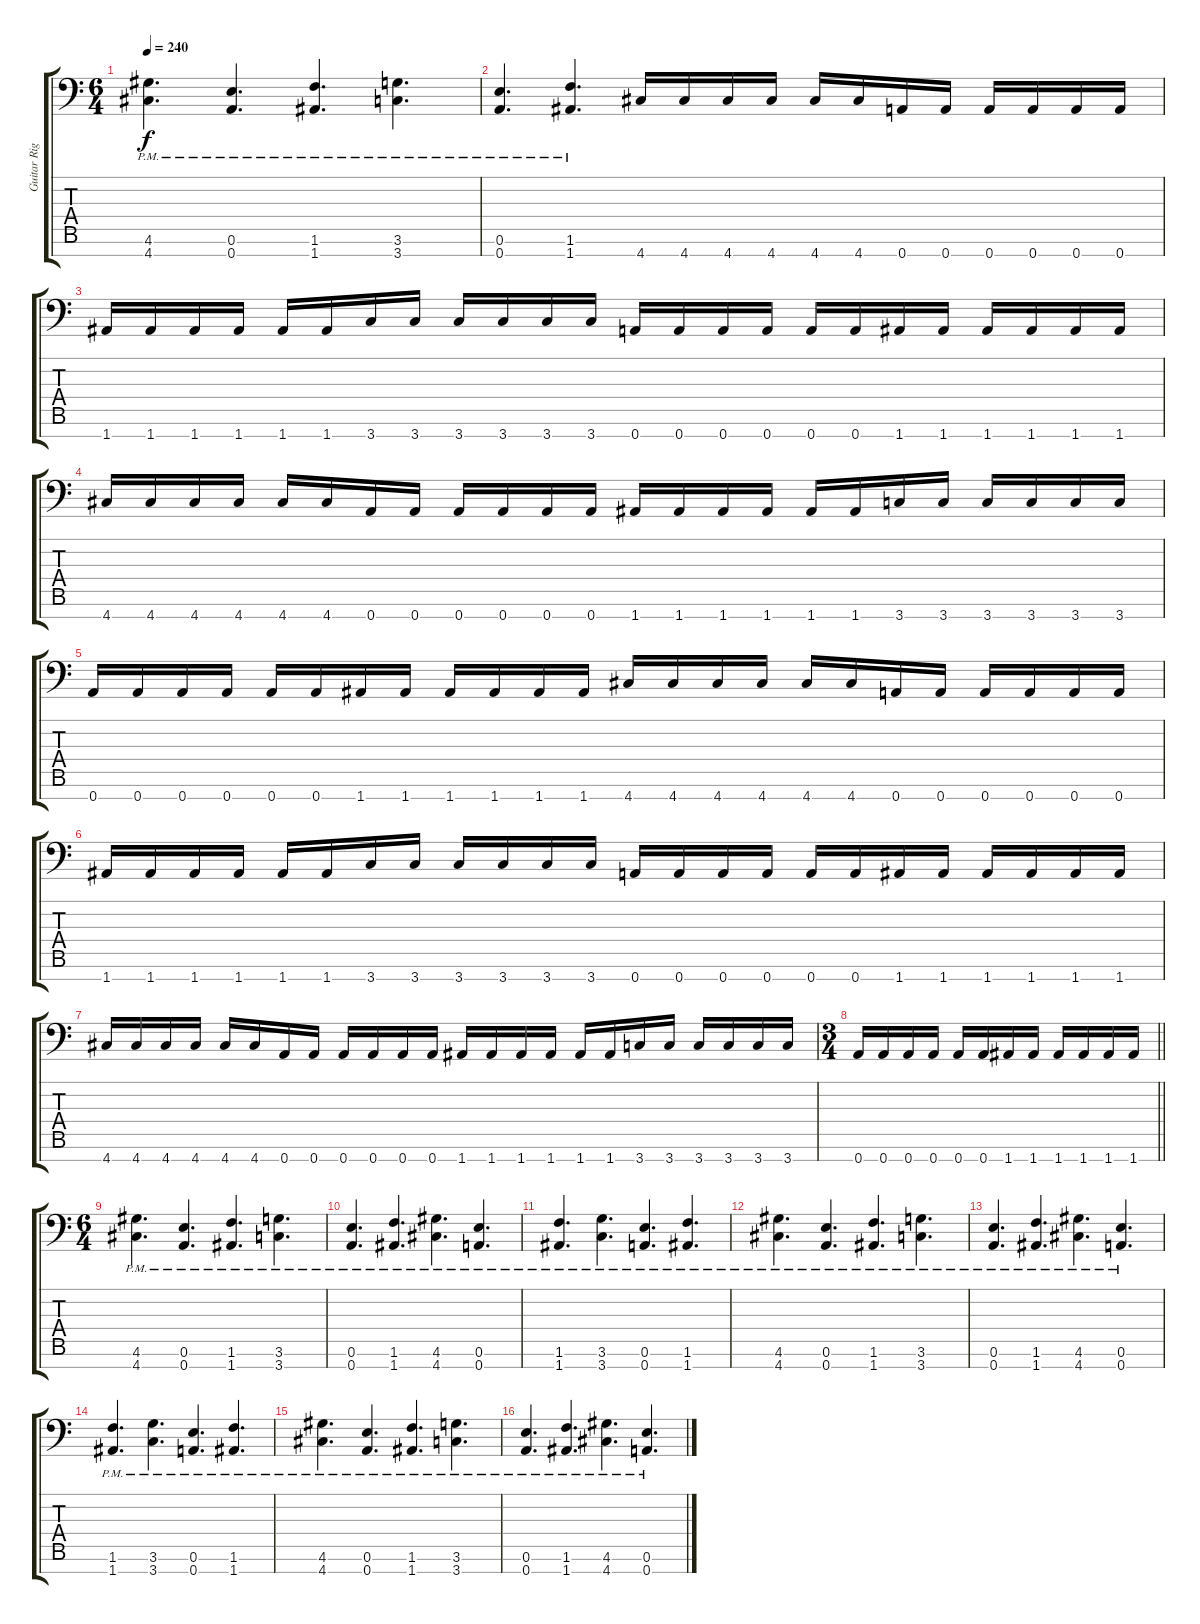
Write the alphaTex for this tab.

\track ("Guitar Right" "Guitar Rig") {instrument distortionguitar}
\staff {score tabs}
\tuning (E4 B3 G3 D3 A2 E2 A1) {hide}
\ts (6 4)
\tempo 240
\clef f4
\ks c
(4.6{pm} 4.7{pm}).4{d dy f} (0.6{pm} 0.7{pm}).4{d} (1.6{pm} 1.7{pm}).4{d} (3.6{pm} 3.7{pm}).4{d} |
(0.6{pm} 0.7{pm}).4{d} (1.6{pm} 1.7{pm}).4{d} 4.7.16 4.7.16 4.7.16 4.7.16 4.7.16 4.7.16 0.7.16 0.7.16 0.7.16 0.7.16 0.7.16 0.7.16 |
1.7.16 1.7.16 1.7.16 1.7.16 1.7.16 1.7.16 3.7.16 3.7.16 3.7.16 3.7.16 3.7.16 3.7.16 0.7.16 0.7.16 0.7.16 0.7.16 0.7.16 0.7.16 1.7.16 1.7.16 1.7.16 1.7.16 1.7.16 1.7.16 |
4.7.16 4.7.16 4.7.16 4.7.16 4.7.16 4.7.16 0.7.16 0.7.16 0.7.16 0.7.16 0.7.16 0.7.16 1.7.16 1.7.16 1.7.16 1.7.16 1.7.16 1.7.16 3.7.16 3.7.16 3.7.16 3.7.16 3.7.16 3.7.16 |
0.7.16 0.7.16 0.7.16 0.7.16 0.7.16 0.7.16 1.7.16 1.7.16 1.7.16 1.7.16 1.7.16 1.7.16 4.7.16 4.7.16 4.7.16 4.7.16 4.7.16 4.7.16 0.7.16 0.7.16 0.7.16 0.7.16 0.7.16 0.7.16 |
1.7.16 1.7.16 1.7.16 1.7.16 1.7.16 1.7.16 3.7.16 3.7.16 3.7.16 3.7.16 3.7.16 3.7.16 0.7.16 0.7.16 0.7.16 0.7.16 0.7.16 0.7.16 1.7.16 1.7.16 1.7.16 1.7.16 1.7.16 1.7.16 |
4.7.16 4.7.16 4.7.16 4.7.16 4.7.16 4.7.16 0.7.16 0.7.16 0.7.16 0.7.16 0.7.16 0.7.16 1.7.16 1.7.16 1.7.16 1.7.16 1.7.16 1.7.16 3.7.16 3.7.16 3.7.16 3.7.16 3.7.16 3.7.16 |
\ts (3 4)
\barLineRight lightlight
0.7.16 0.7.16 0.7.16 0.7.16 0.7.16 0.7.16 1.7.16 1.7.16 1.7.16 1.7.16 1.7.16 1.7.16 |
\ts (6 4)
\section ("" "")
(4.6{pm} 4.7{pm}).4{d} (0.6{pm} 0.7{pm}).4{d} (1.6{pm} 1.7{pm}).4{d} (3.6{pm} 3.7{pm}).4{d} |
(0.6{pm} 0.7{pm}).4{d} (1.6{pm} 1.7{pm}).4{d} (4.6{pm} 4.7{pm}).4{d} (0.6{pm} 0.7{pm}).4{d} |
(1.6{pm} 1.7{pm}).4{d} (3.6{pm} 3.7{pm}).4{d} (0.6{pm} 0.7{pm}).4{d} (1.6{pm} 1.7{pm}).4{d} |
(4.6{pm} 4.7{pm}).4{d} (0.6{pm} 0.7{pm}).4{d} (1.6{pm} 1.7{pm}).4{d} (3.6{pm} 3.7{pm}).4{d} |
(0.6{pm} 0.7{pm}).4{d} (1.6{pm} 1.7{pm}).4{d} (4.6{pm} 4.7{pm}).4{d} (0.6{pm} 0.7{pm}).4{d} |
(1.6{pm} 1.7{pm}).4{d} (3.6{pm} 3.7{pm}).4{d} (0.6{pm} 0.7{pm}).4{d} (1.6{pm} 1.7{pm}).4{d} |
(4.6{pm} 4.7{pm}).4{d} (0.6{pm} 0.7{pm}).4{d} (1.6{pm} 1.7{pm}).4{d} (3.6{pm} 3.7{pm}).4{d} |
(0.6{pm} 0.7{pm}).4{d} (1.6{pm} 1.7{pm}).4{d} (4.6{pm} 4.7{pm}).4{d} (0.6{pm} 0.7{pm}).4{d}
